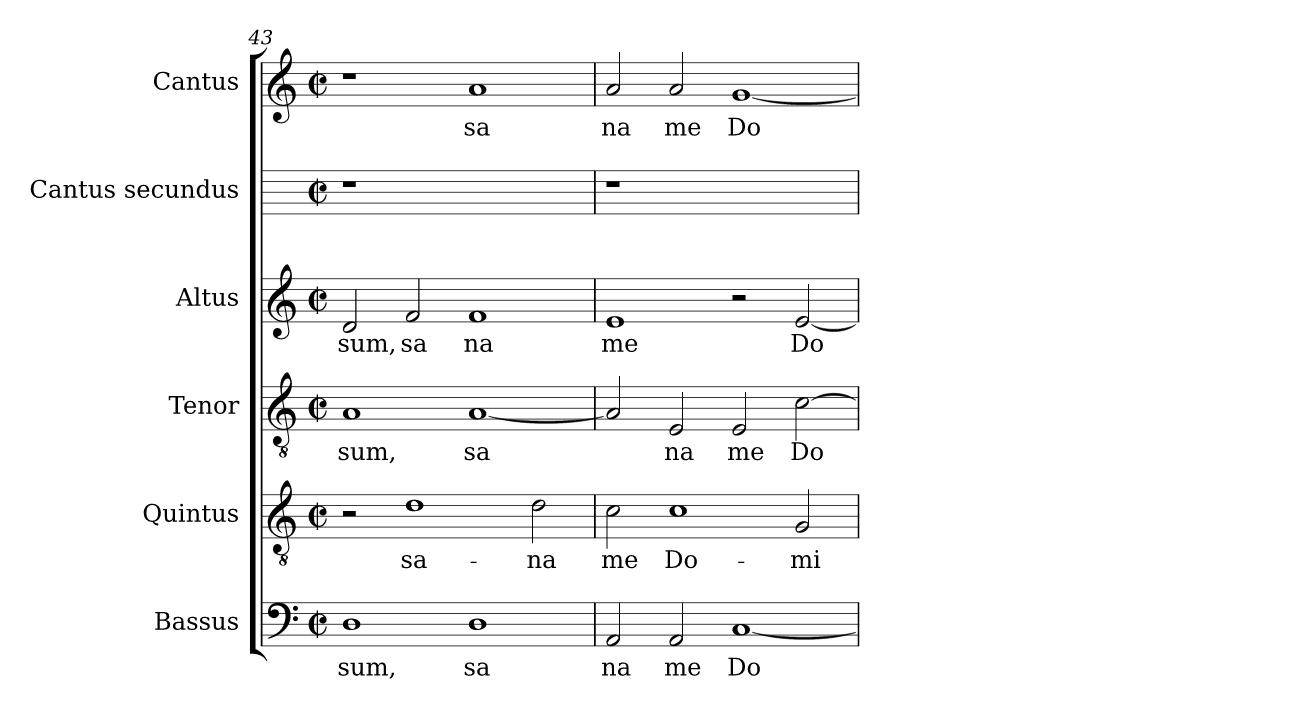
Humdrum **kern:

**kern	**text	**kern	**text	**kern	**text	**kern	**text	**kern	**kern	**text
*part6	*part6	*part5	*part5	*part4	*part4	*part3	*part3	*part2	*part1	*part1
*staff6	*staff6	*staff5	*staff5	*staff4	*staff4	*staff3	*staff3	*staff2	*staff1	*staff1
*I"Bassus	*	*I"Quintus	*	*I"Tenor	*	*I"Altus	*	*I"Cantus  secundus	*I"Cantus	*
*I'B	*	*I'Q	*	*I'T	*	*I'A	*	*	*I'C	*
*clefF4	*	*clefGv2	*	*clefGv2	*	*clefG2	*	*	*clefG2	*
*k[]	*	*k[]	*	*k[]	*	*k[]	*	*k[]	*k[]	*
*C:	*	*C:	*	*C:	*	*C:	*	*C:	*C:	*
*M2/2	*	*M2/2	*	*M2/2	*	*M2/2	*	*M2/2	*M2/2	*
*met(c|)	*	*met(c|)	*	*met(c|)	*	*met(c|)	*	*met(c|)	*met(c|)	*
=43	=43	=43	=43	=43	=43	=43	=43	=43	=43	=43
!	!LO:LY:b:cj	!	!	!	!LO:LY:b:cj	!	!LO:LY:b:cj	!	!	!
1D	sum,	2r	.	1A	sum,	2d/	sum,	1r	1r	.
!	!	!	!LO:LY:b:cj	!	!	!	!LO:LY:b:cj	!	!	!
.	.	1d	sa-	.	.	2f/	sa	.	.	.
!	!LO:LY:b:cj	!	!	!	!LO:LY:b:cj	!	!LO:LY:b:cj	!	!	!LO:LY:b:cj
1D	sa	.	.	[<1A	sa-	1f	na	1ryy	1a	sa
!	!	!	!LO:LY:b:cj	!	!	!	!	!	!	!
.	.	2d\	-na	.	.	.	.	.	.	.
=44	=44	=44	=44	=44	=44	=44	=44	=44	=44	=44
!	!LO:LY:b:cj	!	!LO:LY:b:cj	!	!LO:LY:b:cj	!	!LO:LY:b:cj	!	!	!LO:LY:b:cj
2AA/	na	2c\	me	2A/]	--	1e	me	1r	2a/	na
!	!LO:LY:b:cj	!	!LO:LY:b:cj	!	!LO:LY:b:cj	!	!	!	!	!LO:LY:b:cj
2AA/	me	1c	Do-	2E/	-na	.	.	.	2a/	me
!	!LO:LY:b:cj	!	!	!	!LO:LY:b:cj	!	!	!	!	!LO:LY:b:cj
[<1C	Do	.	.	2E/	me	2r	.	1ryy	[<1g	Do
!	!	!	!LO:LY:b:cj	!	!LO:LY:b:cj	!	!LO:LY:b:cj	!	!	!
.	.	2G/	-mi-	[>2c\	Do-	[<2e/	Do	.	.	.
=	=	=	=	=	=	=	=	=	=	=
*-	*-	*-	*-	*-	*-	*-	*-	*-	*-	*-
